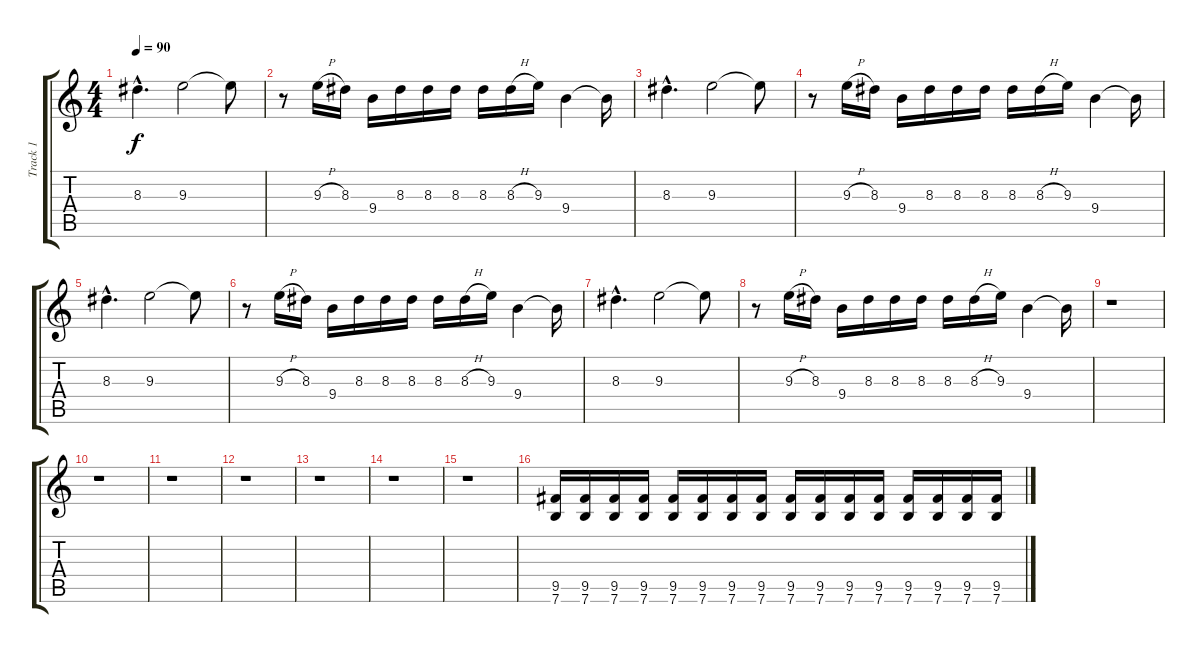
\track ("Track 1" "Track 1") {instrument overdrivenguitar}
\staff {score tabs}
\tuning (E4 B3 G3 D3 A2 E2) {hide}
\ts (4 4)
\tempo 90
\clef g2
\ks c
8.3{hac}.4{d dy f} 9.3.2 9.3{t}.8 |
r.8 9.3{h}.16 8.3.16 9.4.16 8.3.16 8.3.16 8.3.16 8.3.16 8.3{h}.16 9.3.16 9.4.4 9.4{t}.16 |
8.3{hac}.4{d} 9.3.2 9.3{t}.8 |
r.8 9.3{h}.16 8.3.16 9.4.16 8.3.16 8.3.16 8.3.16 8.3.16 8.3{h}.16 9.3.16 9.4.4 9.4{t}.16 |
8.3{hac}.4{d} 9.3.2 9.3{t}.8 |
r.8 9.3{h}.16 8.3.16 9.4.16 8.3.16 8.3.16 8.3.16 8.3.16 8.3{h}.16 9.3.16 9.4.4 9.4{t}.16 |
8.3{hac}.4{d} 9.3.2 9.3{t}.8 |
r.8 9.3{h}.16 8.3.16 9.4.16 8.3.16 8.3.16 8.3.16 8.3.16 8.3{h}.16 9.3.16 9.4.4 9.4{t}.16 |
r.1 |
r.1 |
r.1 |
r.1 |
r.1 |
r.1 |
r.1 |
(9.5 7.6).16 (9.5 7.6).16 (9.5 7.6).16 (9.5 7.6).16 (9.5 7.6).16 (9.5 7.6).16 (9.5 7.6).16 (9.5 7.6).16 (9.5 7.6).16 (9.5 7.6).16 (9.5 7.6).16 (9.5 7.6).16 (9.5 7.6).16 (9.5 7.6).16 (9.5 7.6).16 (9.5 7.6).16
